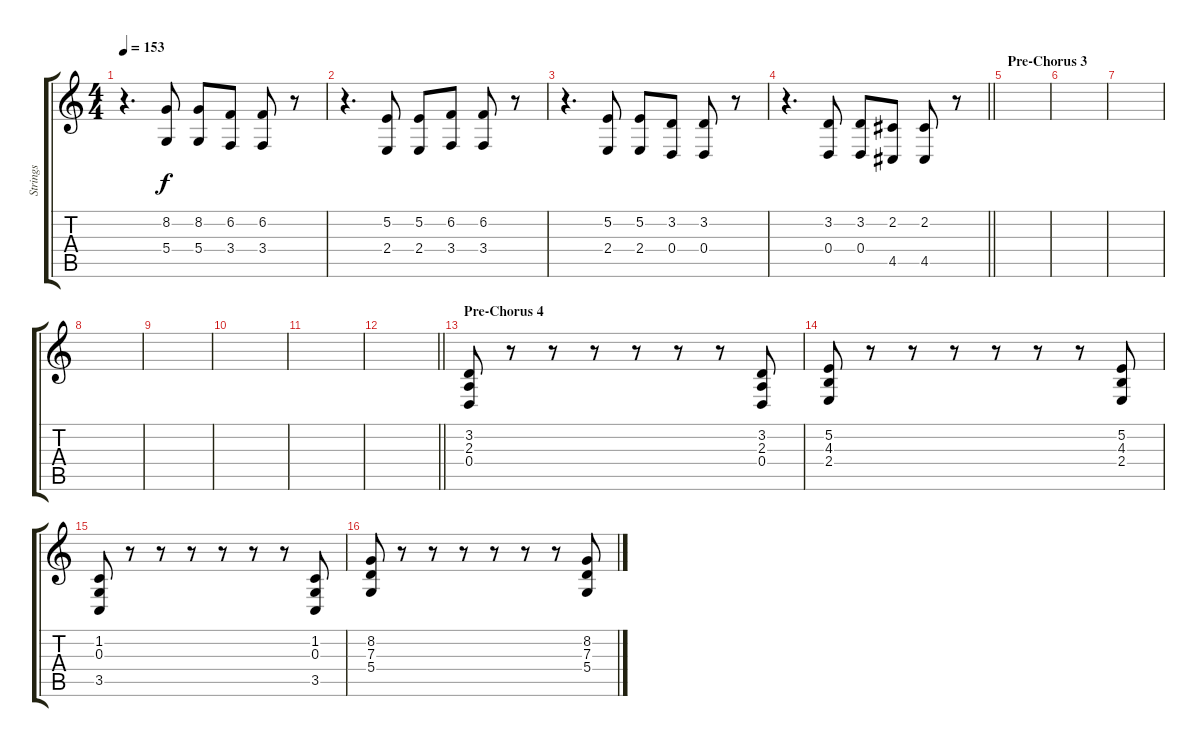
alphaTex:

\track ("Strings" "Strings") {instrument stringensemble1}
\staff {score tabs}
\tuning (E4 B3 G3 D3 A2 D2) {hide}
\ts (4 4)
\tempo 153
\clef g2
\ks c
r.4{d dy f} (8.2 5.4).8 (8.2 5.4).8 (6.2 3.4).8 (6.2 3.4).8 r.8 |
r.4{d} (5.2 2.4).8 (5.2 2.4).8 (6.2 3.4).8 (6.2 3.4).8 r.8 |
r.4{d} (5.2 2.4).8 (5.2 2.4).8 (3.2 0.4).8 (3.2 0.4).8 r.8 |
\barLineRight lightlight
r.4{d} (3.2 0.4).8 (3.2 0.4).8 (2.2 4.5).8 (2.2 4.5).8 r.8 |
\section ("" "Pre-Chorus 3")
|
|
|
|
|
|
|
\barLineRight lightlight
|
\section ("" "Pre-Chorus 4")
(3.2 2.3 0.4).8 r.8 r.8 r.8 r.8 r.8 r.8 (3.2 2.3 0.4).8 |
(5.2 4.3 2.4).8 r.8 r.8 r.8 r.8 r.8 r.8 (5.2 4.3 2.4).8 |
(1.2 0.3 3.5).8 r.8 r.8 r.8 r.8 r.8 r.8 (1.2 0.3 3.5).8 |
(8.2 7.3 5.4).8 r.8 r.8 r.8 r.8 r.8 r.8 (8.2 7.3 5.4).8
